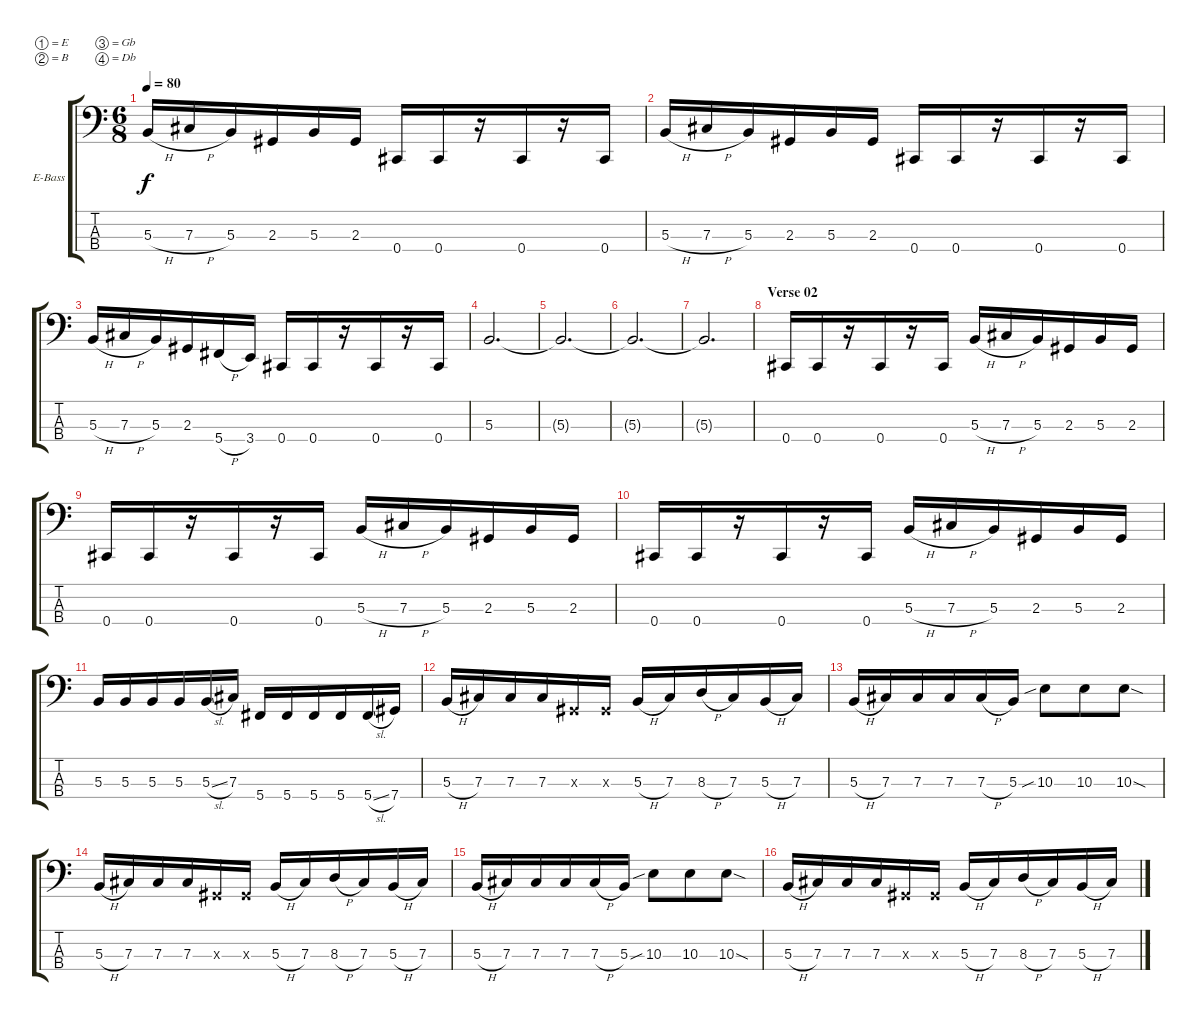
\defaultSystemsLayout 4
\bracketExtendMode groupsimilarinstruments
\firstSystemTrackNameOrientation horizontal
\otherSystemsTrackNameOrientation horizontal
\track ("Electric Bass" "E-Bass") {instrument electricbassfinger}
\staff {score tabs}
\tuning (E2 B1 Gb1 Db1)
\ts (6 8)
\tempo 80
\clef f4
\ks c
5.3{h}.16{dy f} 7.3{h}.16 5.3.16 2.3.16 5.3.16 2.3.16 0.4.16 0.4.16 r.16 0.4.16 r.16 0.4.16 |
5.3{h}.16 7.3{h}.16 5.3.16 2.3.16 5.3.16 2.3.16 0.4.16 0.4.16 r.16 0.4.16 r.16 0.4.16 |
5.3{h}.16 7.3{h}.16 5.3.16 2.3.16 5.4{h}.16 3.4.16 0.4.16 0.4.16 r.16 0.4.16 r.16 0.4.16 |
5.3.2{d} |
5.3{t}.2{d} |
5.3{t}.2{d} |
5.3{t}.2{d} |
\section ("" "Verse 02")
0.4.16 0.4.16 r.16 0.4.16 r.16 0.4.16 5.3{h}.16 7.3{h}.16 5.3.16 2.3.16 5.3.16 2.3.16 |
0.4.16 0.4.16 r.16 0.4.16 r.16 0.4.16 5.3{h}.16 7.3{h}.16 5.3.16 2.3.16 5.3.16 2.3.16 |
0.4.16 0.4.16 r.16 0.4.16 r.16 0.4.16 5.3{h}.16 7.3{h}.16 5.3.16 2.3.16 5.3.16 2.3.16 |
5.3.16 5.3.16 5.3.16 5.3.16 5.3{sl}.16 7.3.16 5.4.16 5.4.16 5.4.16 5.4.16 5.4{sl}.16 7.4.16 |
5.3{h}.16 7.3.16 7.3.16 7.3.16 2.3{x}.16 2.3{x}.16 5.3{h}.16 7.3.16 8.3{h}.16 7.3.16 5.3{h}.16 7.3.16 |
5.3{h}.16 7.3.16 7.3.16 7.3.16 7.3{h}.16 5.3.16 10.3{sib}.8 10.3.8 10.3{sod}.8 |
5.3{h}.16 7.3.16 7.3.16 7.3.16 2.3{x}.16 2.3{x}.16 5.3{h}.16 7.3.16 8.3{h}.16 7.3.16 5.3{h}.16 7.3.16 |
5.3{h}.16 7.3.16 7.3.16 7.3.16 7.3{h}.16 5.3.16 10.3{sib}.8 10.3.8 10.3{sod}.8 |
5.3{h}.16 7.3.16 7.3.16 7.3.16 2.3{x}.16 2.3{x}.16 5.3{h}.16 7.3.16 8.3{h}.16 7.3.16 5.3{h}.16 7.3.16
